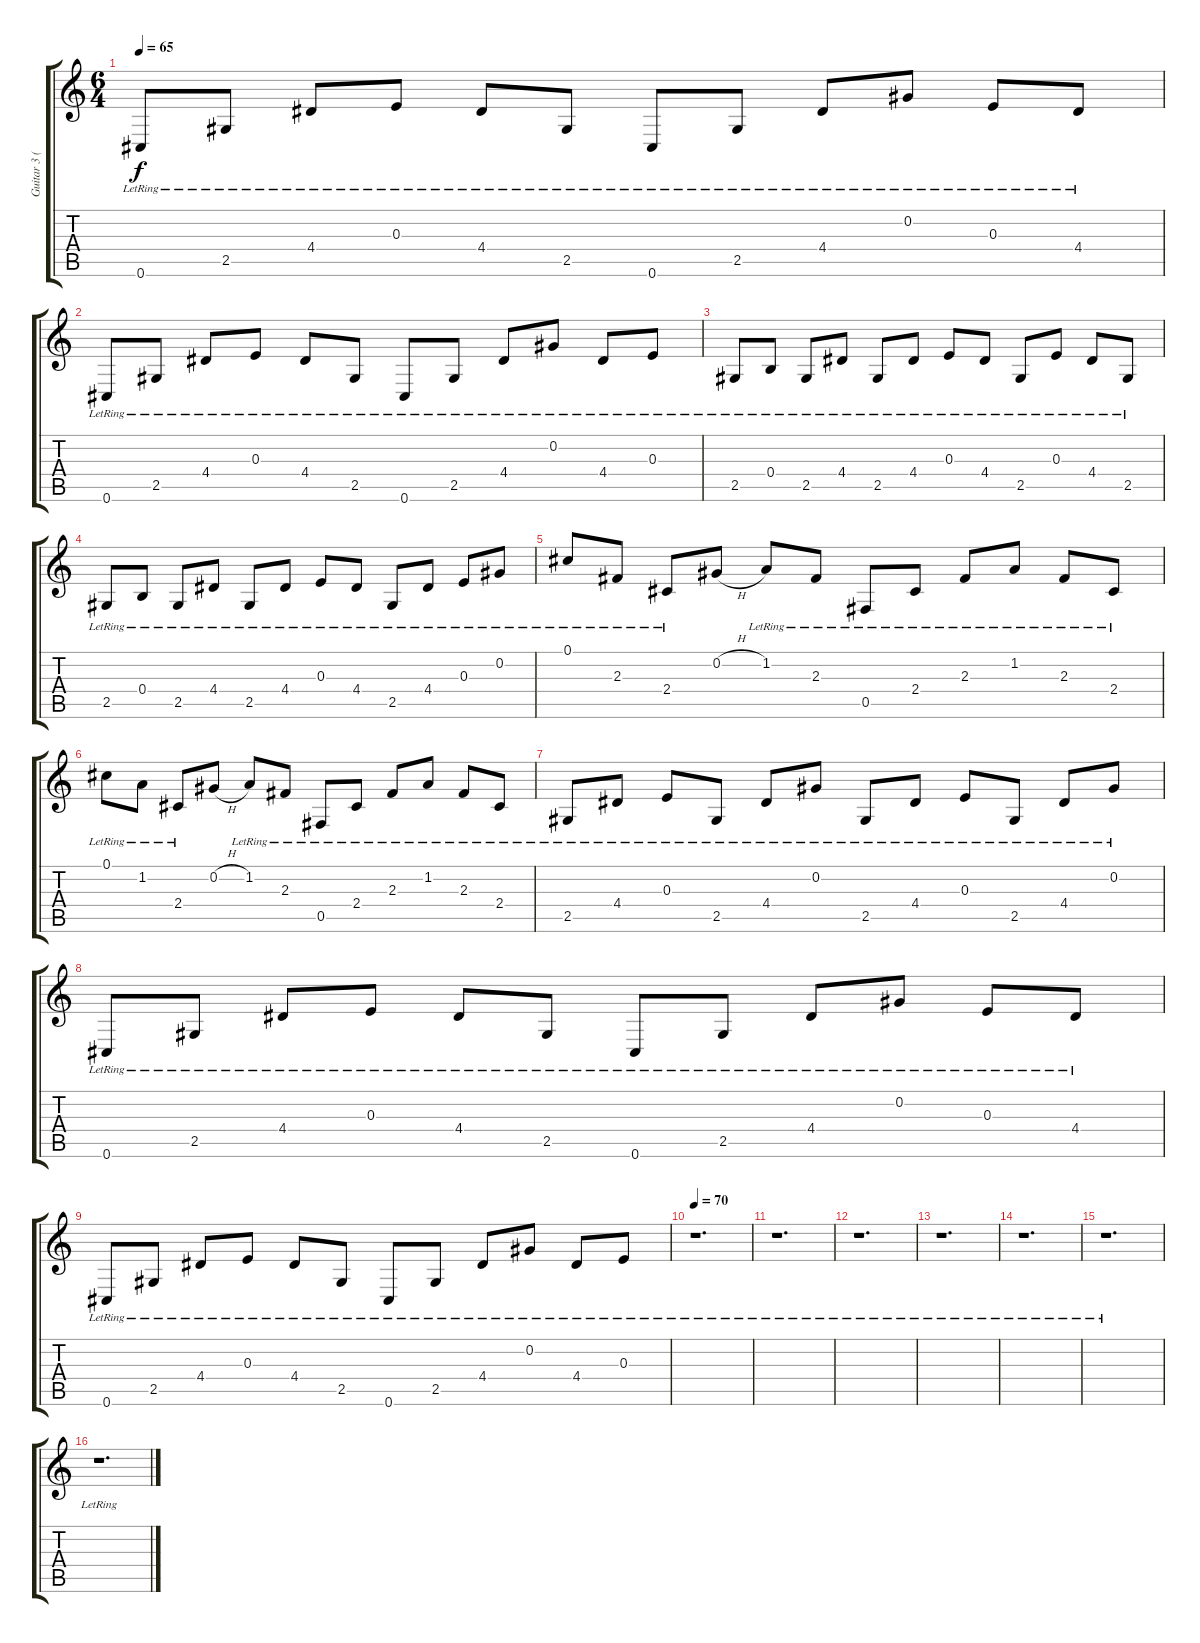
\track ("Guitar 3 (Clean)" "Guitar 3 (") {instrument electricguitarclean}
\staff {score tabs}
\tuning (Db4 Ab3 E3 B2 Gb2 Db2) {hide}
\ts (6 4)
\tempo 65
\clef g2
\ks c
0.6{lr}.8{dy f} 2.5{lr}.8 4.4{lr}.8 0.3{lr}.8 4.4{lr}.8 2.5{lr}.8 0.6{lr}.8 2.5{lr}.8 4.4{lr}.8 0.2{lr}.8 0.3{lr}.8 4.4{lr}.8 |
0.6{lr}.8 2.5{lr}.8 4.4{lr}.8 0.3{lr}.8 4.4{lr}.8 2.5{lr}.8 0.6{lr}.8 2.5{lr}.8 4.4{lr}.8 0.2{lr}.8 4.4{lr}.8 0.3{lr}.8 |
2.5{lr}.8 0.4{lr}.8 2.5{lr}.8 4.4{lr}.8 2.5{lr}.8 4.4{lr}.8 0.3{lr}.8 4.4{lr}.8 2.5{lr}.8 0.3{lr}.8 4.4{lr}.8 2.5{lr}.8 |
2.5{lr}.8 0.4{lr}.8 2.5{lr}.8 4.4{lr}.8 2.5{lr}.8 4.4{lr}.8 0.3{lr}.8 4.4{lr}.8 2.5{lr}.8 4.4{lr}.8 0.3{lr}.8 0.2{lr}.8 |
0.1{lr}.8 2.3{lr}.8 2.4{lr}.8 0.2{h}.8 1.2{lr}.8 2.3{lr}.8 0.5{lr}.8 2.4{lr}.8 2.3{lr}.8 1.2{lr}.8 2.3{lr}.8 2.4{lr}.8 |
0.1{lr}.8 1.2{lr}.8 2.4{lr}.8 0.2{h}.8 1.2{lr}.8 2.3{lr}.8 0.5{lr}.8 2.4{lr}.8 2.3{lr}.8 1.2{lr}.8 2.3{lr}.8 2.4{lr}.8 |
2.5{lr}.8 4.4{lr}.8 0.3{lr}.8 2.5{lr}.8 4.4{lr}.8 0.2{lr}.8 2.5{lr}.8 4.4{lr}.8 0.3{lr}.8 2.5{lr}.8 4.4{lr}.8 0.2{lr}.8 |
0.6{lr}.8 2.5{lr}.8 4.4{lr}.8 0.3{lr}.8 4.4{lr}.8 2.5{lr}.8 0.6{lr}.8 2.5{lr}.8 4.4{lr}.8 0.2{lr}.8 0.3{lr}.8 4.4{lr}.8 |
0.6{lr}.8 2.5{lr}.8 4.4{lr}.8 0.3{lr}.8 4.4{lr}.8 2.5{lr}.8 0.6{lr}.8 2.5{lr}.8 4.4{lr}.8 0.2{lr}.8 4.4{lr}.8 0.3{lr}.8 |
\tempo 70
r.1{d} |
r.1{d} |
r.1{d} |
r.1{d} |
r.1{d} |
r.1{d} |
r.1{d}
